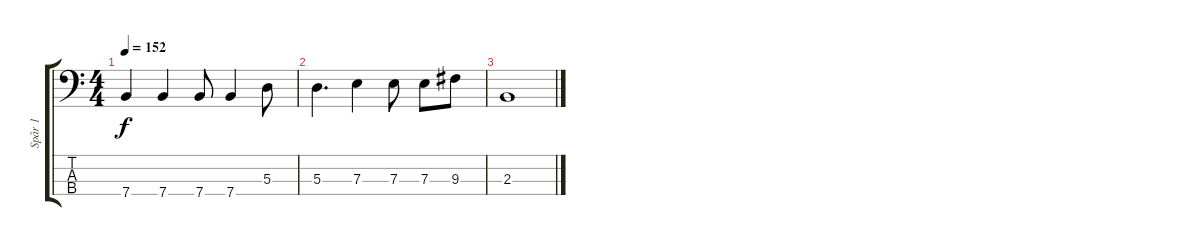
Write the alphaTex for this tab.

\track ("Spår 1" "Spår 1") {instrument electricbassfinger}
\staff {score tabs}
\tuning (G2 D2 A1 E1) {hide}
\ts (4 4)
\tempo 152
\clef f4
\ks c
7.4.4{dy f} 7.4.4 7.4.8 7.4.4 5.3.8 |
5.3.4{d} 7.3.4 7.3.8 7.3.8 9.3.8 |
2.3.1
